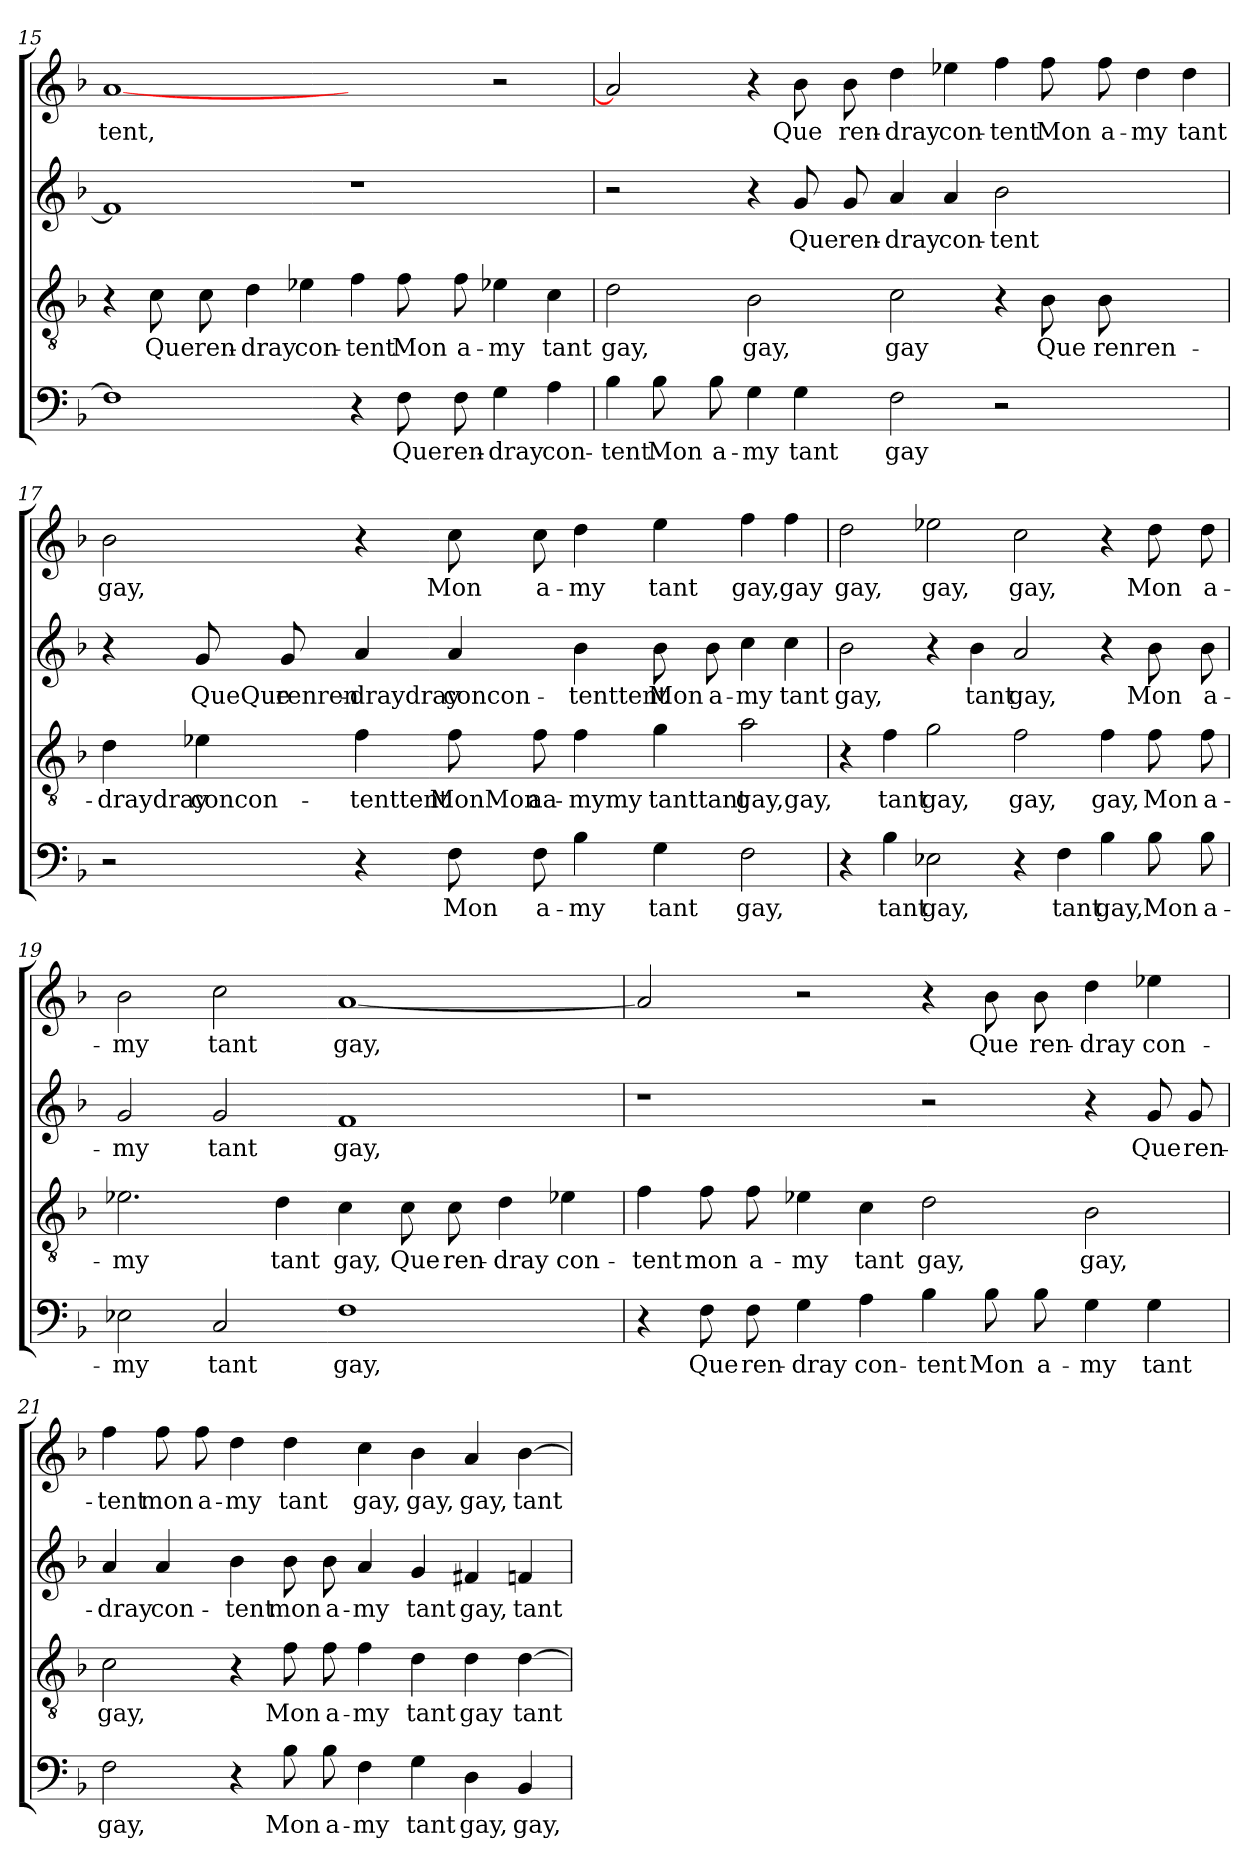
**kern	**text	**kern	**text	**kern	**text	**kern	**text
*part4	*part4	*part3	*part3	*part2	*part2	*part1	*part1
*staff4	*staff4	*staff3	*staff3	*staff2	*staff2	*staff1	*staff1
*clefF4	*	*clefGv2	*	*clefG2	*	*clefG2	*
*k[b-]	*	*k[b-]	*	*k[b-]	*	*k[b-]	*
=15	=15	=15	=15	=15	=15	=15	=15
1F]	.	4r	.	1f]	.	[1a	-tent,
.	.	8c	Que	.	.	.	.
.	.	8c	ren-	.	.	.	.
.	.	4d	-dray	.	.	.	.
.	.	4e-X	con-	.	.	.	.
4r	.	4f	-tent	1r	.	2ryy	.
8F	Que	8f	Mon	.	.	.	.
8F	ren-	8f	a-	.	.	.	.
4G	-dray	4e-X	-my	.	.	2r	.
4A	con-	4c	tant	.	.	.	.
!!LO:LB:g=z
=16	=16	=16	=16	=16	=16	=16	=16
4B-	-tent	2d	gay,	2r	.	2a]	.
8B-	Mon	.	.	.	.	.	.
8B-	a-	.	.	.	.	.	.
4G	-my	2B-	gay,	4r	.	4r	.
4G	tant	.	.	8g	Que	8b-	Que
.	.	.	.	8g	ren-	8b-	ren-
2F	gay	2c	gay	4a	-dray	4dd	-dray
.	.	.	.	4a	con-	4ee-X	con-
2r	.	4r	.	2b-	-tent	4ff	-tent
.	.	8B-	Que	.	.	8ff	Mon
.	.	8B-	renren-	.	.	8ff	a-
2ryy	.	2ryy	.	2ryy	.	4dd	-my
.	.	.	.	.	.	4dd	tant
=17	=17	=17	=17	=17	=17	=17	=17
2r	.	4d	-draydray	4r	.	2b-	gay,
.	.	4e-X	concon-	8g	QueQue	.	.
.	.	.	.	8g	renren-	.	.
4r	.	4f	-tenttent	4a	-draydray	4r	.
8F	Mon	8f	MonMon	4a	concon-	8cc	Mon
8F	a-	8f	aa-	.	.	8cc	a-
4B-	-my	4f	-mymy	4b-	-tenttent	4dd	-my
4G	tant	4g	tanttant	8b-	Mon	4ee	tant
.	.	.	.	8b-	a-	.	.
2F	gay,	2a	gay,gay,	4cc	-my	4ff	gay,
.	.	.	.	4cc	tant	4ff	gay
!!LO:PB:g=z
=18	=18	=18	=18	=18	=18	=18	=18
4r	.	4r	.	2b-	gay,	2dd	gay,
4B-	tant	4f	tant	.	.	.	.
2E-X	gay,	2g	gay,	4r	.	2ee-X	gay,
.	.	.	.	4b-	tant	.	.
4r	.	2f	gay,	2a	gay,	2cc	gay,
4F	tant	.	.	.	.	.	.
4B-	gay,	4f	gay,	4r	.	4r	.
8B-	Mon	8f	Mon	8b-	Mon	8dd	Mon
8B-	a-	8f	a-	8b-	a-	8dd	a-
=19	=19	=19	=19	=19	=19	=19	=19
2E-X	-my	2.e-X	-my	2g	-my	2b-	-my
2C	tant	.	.	2g	tant	2cc	tant
.	.	4d	tant	.	.	.	.
1F	gay,	4c	gay,	1f	gay,	[1a	gay,
.	.	8c	Que	.	.	.	.
.	.	8c	ren-	.	.	.	.
.	.	4d	-dray	.	.	.	.
.	.	4e-X	con-	.	.	.	.
=20	=20	=20	=20	=20	=20	=20	=20
4r	.	4f	-tent	1r	.	2a]	.
8F	Que	8f	mon	.	.	.	.
8F	ren-	8f	a-	.	.	.	.
4G	-dray	4e-X	-my	.	.	2r	.
4A	con-	4c	tant	.	.	.	.
4B-	-tent	2d	gay,	2r	.	4r	.
8B-	Mon	.	.	.	.	8b-	Que
8B-	a-	.	.	.	.	8b-	ren-
4G	-my	2B-	gay,	4r	.	4dd	-dray
4G	tant	.	.	8g	Que	4ee-X	con-
.	.	.	.	8g	ren-	.	.
!!LO:LB:g=z
=21	=21	=21	=21	=21	=21	=21	=21
2F	gay,	2c	gay,	4a	-dray	4ff	-tent
.	.	.	.	4a	con-	8ff	mon
.	.	.	.	.	.	8ff	a-
4r	.	4r	.	4b-	-tent	4dd	-my
8B-	Mon	8f	Mon	8b-	mon	4dd	tant
8B-	a-	8f	a-	8b-	a-	.	.
4F	-my	4f	-my	4a	-my	4cc	gay,
4G	tant	4d	tant	4g	tant	4b-	gay,
4D	gay,	4d	gay	4f#X	gay,	4a	gay,
4BB-	gay,	[4d	tant	4fn	tant	[4b-	tant
=	=	=	=	=	=	=	=
*-	*-	*-	*-	*-	*-	*-	*-
